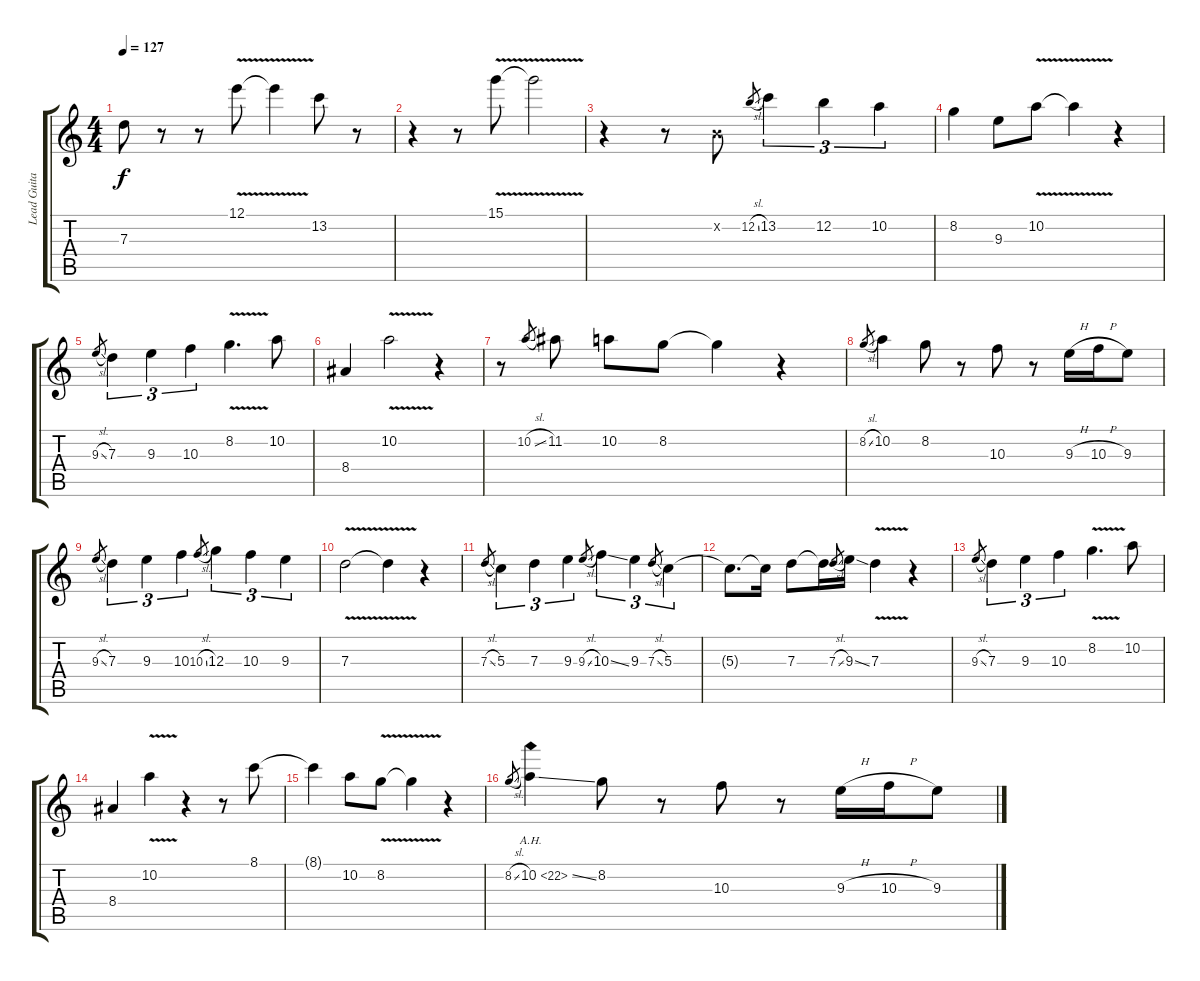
\track ("Lead Guitar" "Lead Guita") {instrument distortionguitar}
\staff {score tabs}
\tuning (E4 B3 G3 D3 A2 E2) {hide}
\ts (4 4)
\tempo 127
\clef g2
\ks c
7.3{t}.8{dy f} r.8 r.8 12.1{v}.8 12.1{t}.4 13.2.8 r.8 |
r.4 r.8 15.1{v}.8 15.1{t}.2 |
r.4 r.8 0.2{x}.8 12.2{sl}.8{gr} 13.2.4{tu (3 2)} 12.2.4{tu (3 2)} 10.2.4{tu (3 2)} |
8.2.4 9.3.8 10.2{v}.8 10.2{t}.4 r.4 |
9.3{sl}.8{gr} 7.3.4{tu (3 2)} 9.3.4{tu (3 2)} 10.3.4{tu (3 2)} 8.2{v}.4{d} 10.2.8 |
8.4.4 10.2{v}.2 r.4 |
r.8 10.2{sl}.8{gr} 11.2.8 10.2.8 8.2.8 8.2{t}.4 r.4 |
8.2{sl}.8{gr} 10.2.4 8.2.8 r.8 10.3.8 r.8 9.3{h}.16 10.3{h}.16 9.3.8 |
9.3{sl}.8{gr} 7.3.4{tu (3 2)} 9.3.4{tu (3 2)} 10.3.4{tu (3 2)} 10.3{sl}.8{gr} 12.3.4{tu (3 2)} 10.3.4{tu (3 2)} 9.3.4{tu (3 2)} |
7.3{v}.2 7.3{t}.4 r.4 |
7.3{sl}.8{gr} 5.3.4{tu (3 2)} 7.3.4{tu (3 2)} 9.3.4{tu (3 2)} 9.3{sl}.8{gr} 10.3{ss}.4{tu (3 2)} 9.3.4{tu (3 2)} 7.3{sl}.8{gr} 5.3.4{tu (3 2)} |
5.3{t}.8{d} 5.3{t}.16 7.3.8 7.3{t}.16 7.3{sl}.8{gr} 9.3{ss}.16 7.3{v}.4 r.4 |
9.3{sl}.8{gr} 7.3.4{tu (3 2)} 9.3.4{tu (3 2)} 10.3.4{tu (3 2)} 8.2{v}.4{d} 10.2.8 |
8.4.4 10.2{v}.4 r.4 r.8 8.1.8 |
8.1{t}.4 10.2.8 8.2{v}.8 8.2{t}.4 r.4 |
8.2{sl}.8{gr} 10.2{ah 12 ss}.4 8.2.8 r.8 10.3.8 r.8 9.3{h}.16 10.3{h}.16 9.3.8
